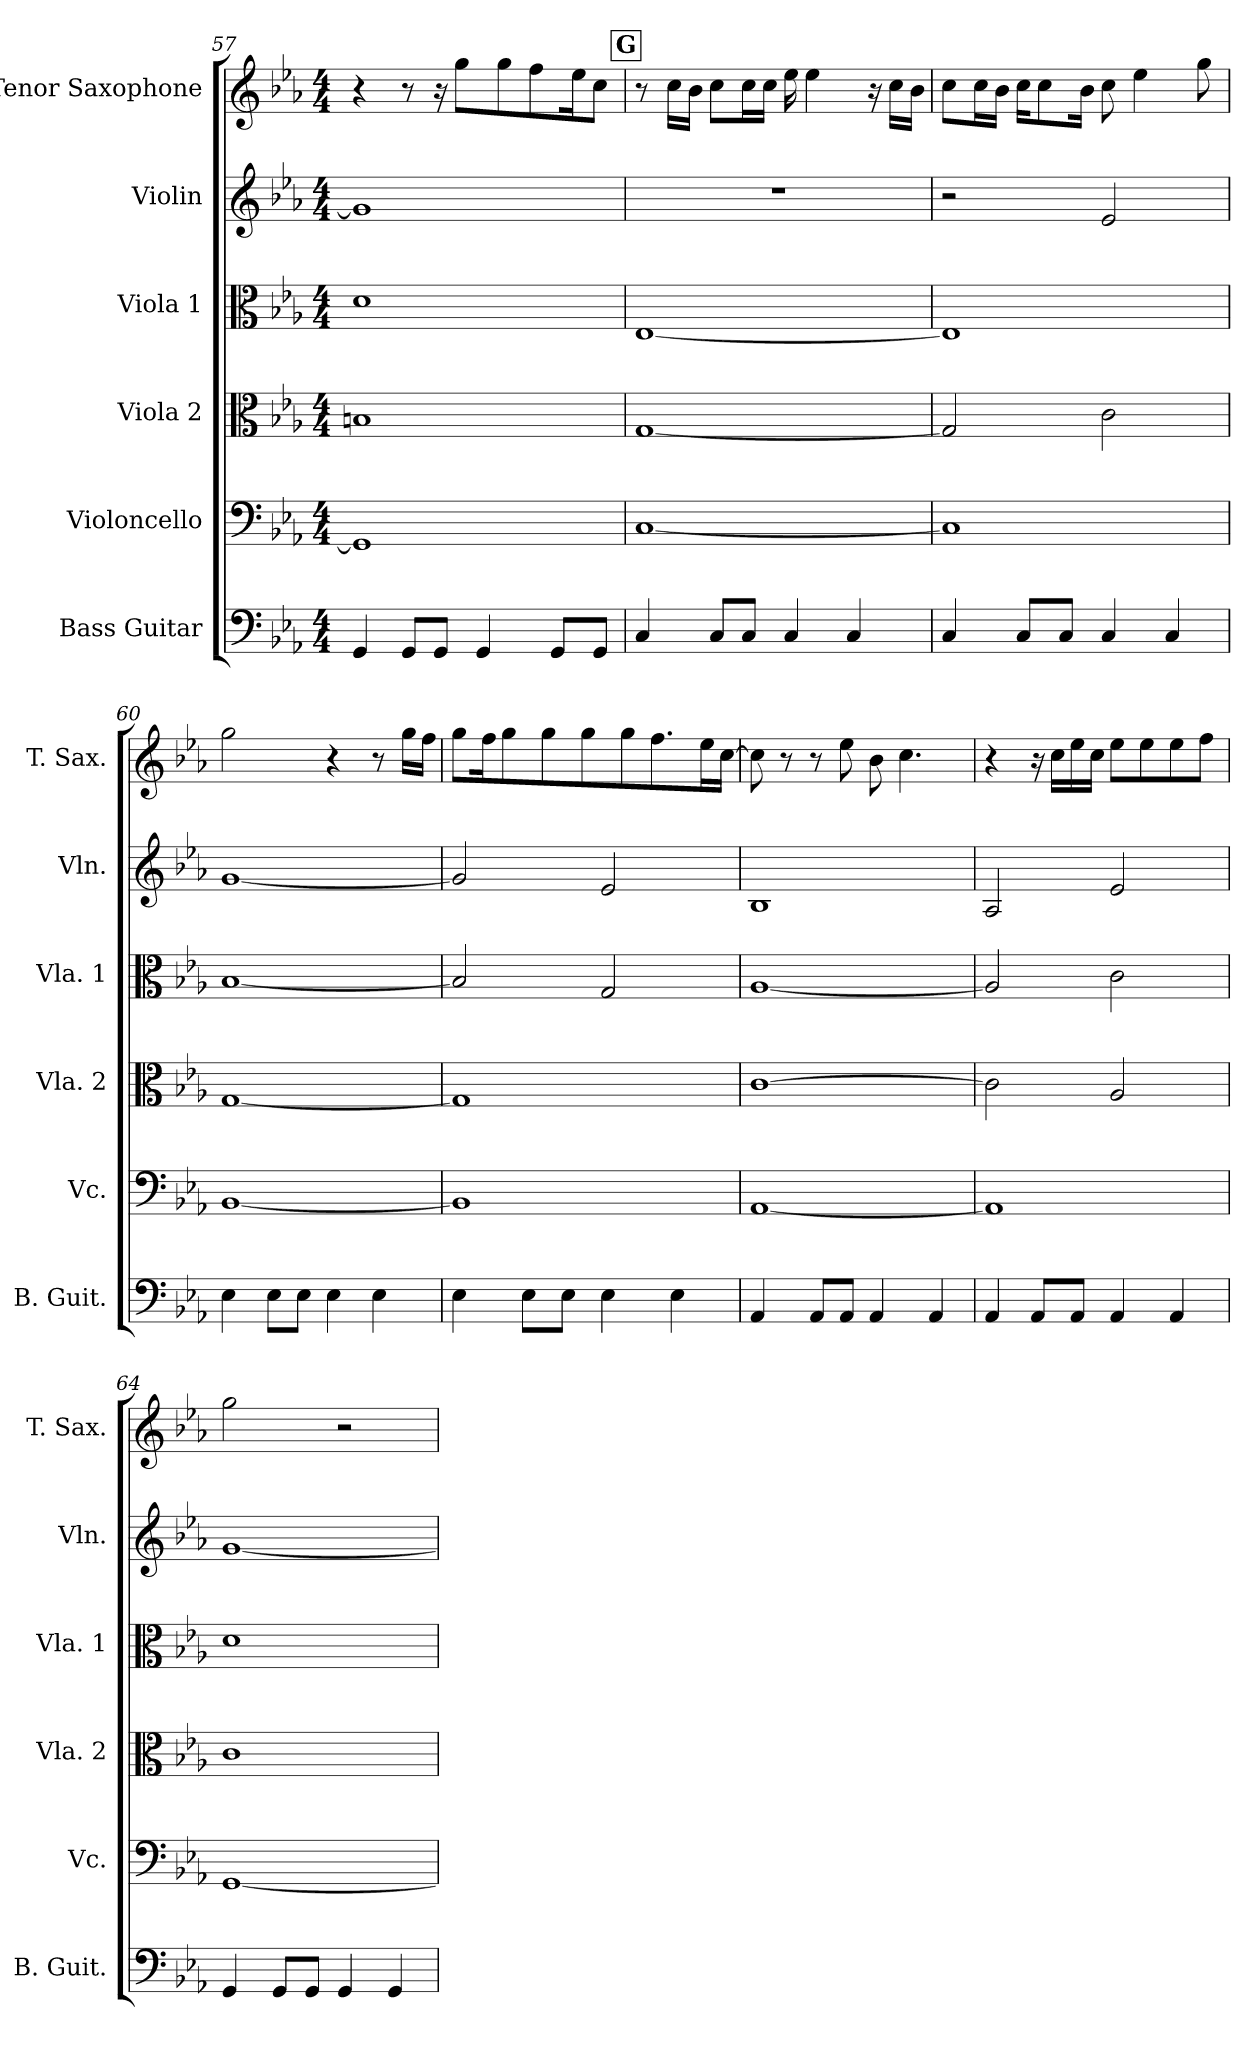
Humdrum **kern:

**kern	**kern	**kern	**kern	**kern	**kern
*part6	*part5	*part4	*part3	*part2	*part1
*staff6	*staff5	*staff4	*staff3	*staff2	*staff1
*I"Bass Guitar	*I"Violoncello	*I"Viola 2	*I"Viola 1	*I"Violin	*I"Tenor Saxophone
*I'B. Guit.	*I'Vc.	*I'Vla. 2	*I'Vla. 1	*I'Vln.	*I'T. Sax.
*clefF4	*clefF4	*clefC3	*clefC3	*clefG2	*clefG2
*ITrd7c12	*	*	*	*	*ITrd8c14
*k[b-e-a-]	*k[b-e-a-]	*k[b-e-a-]	*k[b-e-a-]	*k[b-e-a-]	*k[b-e-a-]
*M4/4	*M4/4	*M4/4	*M4/4	*M4/4	*M4/4
=57	=57	=57	=57	=57	=57
4GGG/	1GG]	1Bn	1d	1g]	4r
8GGG/L	.	.	.	.	8r
8GGG/J	.	.	.	.	16r
.	.	.	.	.	8g\L
4GGG/	.	.	.	.	.
.	.	.	.	.	8g\
.	.	.	.	.	8f\
8GGG/L	.	.	.	.	.
.	.	.	.	.	16e-\K
8GGG/J	.	.	.	.	8c\J
!!LO:REH:place=s1:a:B:fs=14:t=G
=58	=58	=58	=58	=58	=58
4CC/	[1C	[1G	[1E-	1r	8r
.	.	.	.	.	16c\LL
.	.	.	.	.	16B-\JJ
8CC/L	.	.	.	.	8c\L
8CC/J	.	.	.	.	16c\L
.	.	.	.	.	16c\JJ
4CC/	.	.	.	.	16e-\
.	.	.	.	.	4e-\
4CC/	.	.	.	.	.
.	.	.	.	.	16r
.	.	.	.	.	16c\LL
.	.	.	.	.	16B-\JJ
!!LO:PB:g=z
=59	=59	=59	=59	=59	=59
4CC/	1C]	2G/]	1E-]	2r	8c\L
.	.	.	.	.	16c\L
.	.	.	.	.	16B-\JJ
8CC/L	.	.	.	.	16c\KL
.	.	.	.	.	8c\
8CC/J	.	.	.	.	.
.	.	.	.	.	16B-\Jk
4CC/	.	2c\	.	2e-/	8c\
.	.	.	.	.	4e-\
4CC/	.	.	.	.	.
.	.	.	.	.	8g\
=60	=60	=60	=60	=60	=60
4EE-\	[1BB-	[1G	[1B-	[1g	2g\
8EE-\L	.	.	.	.	.
8EE-\J	.	.	.	.	.
4EE-\	.	.	.	.	4r
4EE-\	.	.	.	.	8r
.	.	.	.	.	16g\LL
.	.	.	.	.	16f\JJ
=61	=61	=61	=61	=61	=61
4EE-\	1BB-]	1G]	2B-/]	2g/]	8g\L
.	.	.	.	.	16f\K
.	.	.	.	.	8g\
8EE-\L	.	.	.	.	.
.	.	.	.	.	8g\
8EE-\J	.	.	.	.	.
.	.	.	.	.	8g\
4EE-\	.	.	2G/	2e-/	.
.	.	.	.	.	8g\
.	.	.	.	.	8.f\
4EE-\	.	.	.	.	.
.	.	.	.	.	16e-\L
.	.	.	.	.	[16c\JJ
=62	=62	=62	=62	=62	=62
4AAA-/	[1AA-	[1c	[1A-	1B-	8c\]
.	.	.	.	.	8r
8AAA-/L	.	.	.	.	8r
8AAA-/J	.	.	.	.	8e-\
4AAA-/	.	.	.	.	8B-\
.	.	.	.	.	4.c\
4AAA-/	.	.	.	.	.
!!LO:LB:g=z
=63	=63	=63	=63	=63	=63
4AAA-/	1AA-]	2c\]	2A-/]	2A-/	4r
8AAA-/L	.	.	.	.	16r
.	.	.	.	.	16c\LL
8AAA-/J	.	.	.	.	16e-\
.	.	.	.	.	16c\JJ
4AAA-/	.	2A-/	2c\	2e-/	8e-\L
.	.	.	.	.	8e-\
4AAA-/	.	.	.	.	8e-\
.	.	.	.	.	8f\J
=64	=64	=64	=64	=64	=64
4GGG/	[1GG	1c	1d	[1g	2g\
8GGG/L	.	.	.	.	.
8GGG/J	.	.	.	.	.
4GGG/	.	.	.	.	2r
4GGG/	.	.	.	.	.
=	=	=	=	=	=
*-	*-	*-	*-	*-	*-
